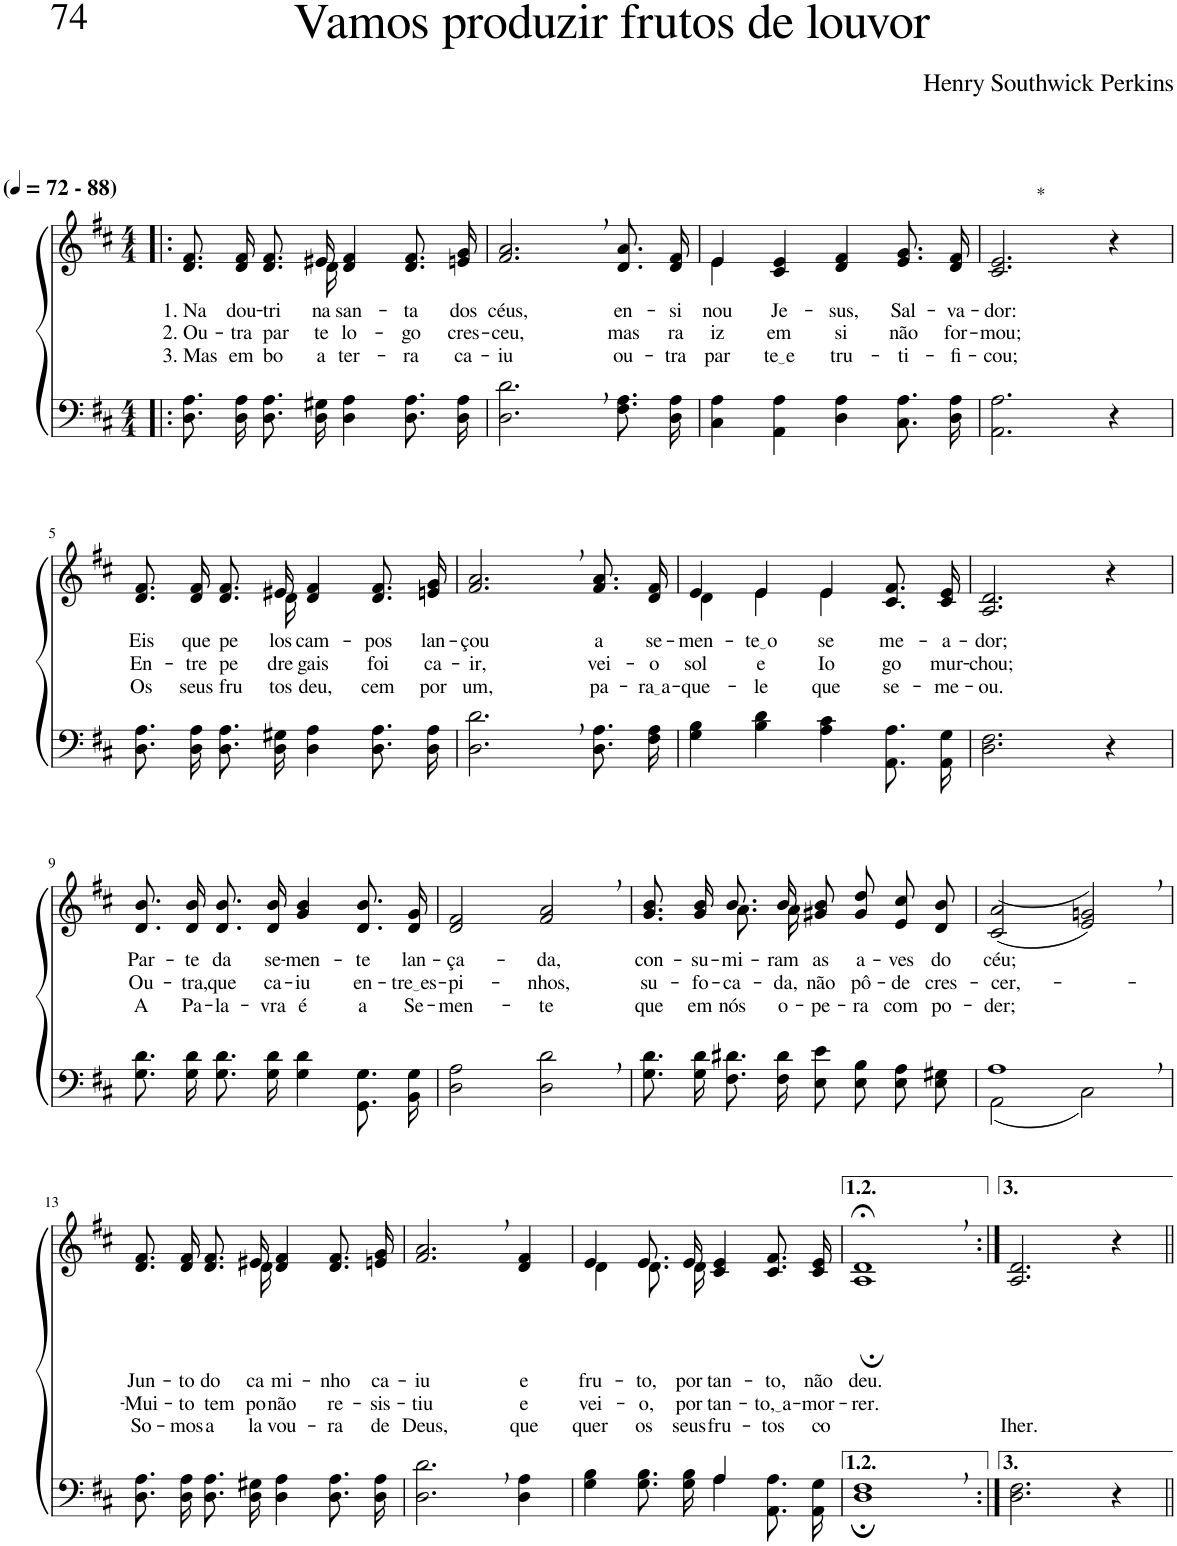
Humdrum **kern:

**kern	**kern	**text	**text	**text
*part2	*part1	*part1	*part1	*part1
*staff2	*staff1	*staff1	*staff1	*staff1
*I"Parte III e IV	*I"Parte I e II	*	*	*
*clefF4	*clefG2	*	*	*
*k[f#c#]	*k[f#c#]	*	*	*
*M4/4	*M4/4	*	*	*
*MM72	*MM72	*	*	*
=1!|:	=1!|:	=1!|:	=1!|:	=1!|:
!	!LO:TX:a:B:t=(	!	!	!
!	!LO:TX:a:B:t=- 88)	!	!	!
!	!	!LO:LY:b	!LO:LY:b	!LO:LY:b
*	*^	*	*	*
8.D\ 8.A\L	8.d/ 8.f#/L	4..ryy	1. Na	2. Ou-	3. Mas
!	!	!	!LO:LY:b	!LO:LY:b	!LO:LY:b
16D\ 16A\Jk	16d/ 16f#/Jk	.	dou-	-tra	em
!	!	!	!LO:LY:b	!LO:LY:b	!LO:LY:b
8.D\ 8.A\L	8.d/ 8.f#/L	.	-tri-	par-	bo-
!	!	!	!LO:LY:b	!LO:LY:b	!LO:LY:b
16D\ 16G#X\Jk	16e#X/Jk	16d\	-na	-te	-a
!	!	!	!LO:LY:b	!LO:LY:b	!LO:LY:b
4D\ 4A\	4d/ 4f#/	2ryy	san-	lo-	ter-
!	!	!	!LO:LY:b	!LO:LY:b	!LO:LY:b
8.D\ 8.A\L	8.d/ 8.f#/L	.	-ta	-go	-ra
!	!	!	!LO:LY:b	!LO:LY:b	!LO:LY:b
16D\ 16A\Jk	16en/ 16g/Jk	.	dos	cres-	ca-
*	*v	*v	*	*	*
=2	=2	=2	=2	=2
!	!	!LO:LY:b	!LO:LY:b	!LO:LY:b
2.D\, 2.d\,	2.f#/, 2.a/,	céus,	-ceu,	-iu
!	!	!LO:LY:b	!LO:LY:b	!LO:LY:b
8.F#\ 8.A\L	8.d/ 8.a/L	en-	mas	ou-
!	!	!LO:LY:b	!LO:LY:b	!LO:LY:b
16D\ 16A\Jk	16d/ 16f#/Jk	-si-	ra-	-tra
=3	=3	=3	=3	=3
*	*^	*	*	*
!	!	!	!LO:LY:b	!LO:LY:b	!LO:LY:b
4C#\ 4A\	4e/	4e\	-nou	-iz	par-
!	!	!	!LO:LY:b	!LO:LY:b	!LO:LY:b
4AA\ 4A\	4c#/ 4e/	2.ryy	Je-	em	te e
!	!	!	!LO:LY:b	!LO:LY:b	!LO:LY:b
4D\ 4A\	4d/ 4f#/	.	-sus,	si	tru-
!	!	!	!LO:LY:b	!LO:LY:b	!LO:LY:b
8.C#\ 8.A\L	8.e/ 8.g/L	.	Sal-	não	-ti-
!	!	!	!LO:LY:b	!LO:LY:b	!LO:LY:b
16D\ 16A\Jk	16d/ 16f#/Jk	.	-va-	for-	-fi-
*	*v	*v	*	*	*
=4	=4	=4	=4	=4
!	!LO:TX:a:t=*	!	!	!
!	!	!LO:LY:b	!LO:LY:b	!LO:LY:b
2.AA\ 2.A\	2.c#/ 2.e/	-dor:	-mou;	-cou;
4r	4r	.	.	.
!!LO:LB:g=z
=5	=5	=5	=5	=5
!	!	!LO:LY:b	!LO:LY:b	!LO:LY:b
*	*^	*	*	*
8.D\ 8.A\L	8.d/ 8.f#/L	4..ryy	Eis	En-	Os
!	!	!	!LO:LY:b	!LO:LY:b	!LO:LY:b
16D\ 16A\Jk	16d/ 16f#/Jk	.	que	-tre	seus
!	!	!	!LO:LY:b	!LO:LY:b	!LO:LY:b
8.D\ 8.A\L	8.d/ 8.f#/L	.	pe-	pe-	fru-
!	!	!	!LO:LY:b	!LO:LY:b	!LO:LY:b
16D\ 16G#X\Jk	16e#X/Jk	16d\	-los	-dre-	-tos
!	!	!	!LO:LY:b	!LO:LY:b	!LO:LY:b
4D\ 4A\	4d/ 4f#/	2ryy	cam-	-gais	deu,
!	!	!	!LO:LY:b	!LO:LY:b	!LO:LY:b
8.D\ 8.A\L	8.d/ 8.f#/L	.	-pos	foi	cem
!	!	!	!LO:LY:b	!LO:LY:b	!LO:LY:b
16D\ 16A\Jk	16en/ 16g/Jk	.	lan-	ca-	por
*	*v	*v	*	*	*
=6	=6	=6	=6	=6
!	!	!LO:LY:b	!LO:LY:b	!LO:LY:b
2.D\, 2.d\,	2.f#/, 2.a/,	-çou	-ir,	um,
!	!	!LO:LY:b	!LO:LY:b	!LO:LY:b
8.D\ 8.A\L	8.f#/ 8.a/L	a	vei-	pa-
!	!	!LO:LY:b	!LO:LY:b	!LO:LY:b
16F#\ 16A\Jk	16d/ 16f#/Jk	se-	-o	ra a
=7	=7	=7	=7	=7
!	!	!LO:LY:b	!LO:LY:b	!LO:LY:b
*	*^	*	*	*
4G\ 4B\	4d\	4e/	-men-	sol	-que-
!	!	!	!LO:LY:b	!LO:LY:b	!LO:LY:b
4B\ 4d\	4e\	4e/	te o	e	-le
!	!	!	!LO:LY:b	!LO:LY:b	!LO:LY:b
4A\ 4c#\	4e\	4e/	se-	Io-	que
!	!	!	!LO:LY:b	!LO:LY:b	!LO:LY:b
8.AA\ 8.A\L	4ryy	8.c#/ 8.f#/L	-me-	-go	se-
!	!	!	!LO:LY:b	!LO:LY:b	!LO:LY:b
16AA\ 16G\Jk	.	16c#/ 16e/Jk	-a-	mur-	-me-
=8	=8	=8	=8	=8	=8
!	!	!	!LO:LY:b	!LO:LY:b	!LO:LY:b
*	*v	*v	*	*	*
2.D\ 2.F#\	2.A/ 2.d/	-dor;	-chou;	-ou.
4r	4r	.	.	.
!!LO:LB:g=z
=9	=9	=9	=9	=9
!	!	!LO:LY:b	!LO:LY:b	!LO:LY:b
8.G\ 8.d\L	8.d/ 8.b/L	Par-	Ou-	A
!	!	!LO:LY:b	!LO:LY:b	!LO:LY:b
16G\ 16d\Jk	16d/ 16b/Jk	-te	-tra,	Pa-
!	!	!LO:LY:b	!LO:LY:b	!LO:LY:b
8.G\ 8.d\L	8.d/ 8.b/L	da	que	-la-
!	!	!LO:LY:b	!LO:LY:b	!LO:LY:b
16G\ 16d\Jk	16d/ 16b/Jk	se-	ca-	-vra
!	!	!LO:LY:b	!LO:LY:b	!LO:LY:b
4G\ 4d\	4g/ 4b/	-men-	-iu	é
!	!	!LO:LY:b	!LO:LY:b	!LO:LY:b
8.GG/ 8.G/L	8.d/ 8.b/L	-te	en-	a
!	!	!LO:LY:b	!LO:LY:b	!LO:LY:b
16BB/ 16G/Jk	16d/ 16g/Jk	lan-	tre es	Se-
=10	=10	=10	=10	=10
!	!	!LO:LY:b	!LO:LY:b	!LO:LY:b
2D\ 2A\	2d/ 2f#/	-ça-	-pi-	-men-
!	!	!LO:LY:b	!LO:LY:b	!LO:LY:b
2D\, 2d\,	2f#/, 2a/,	-da,	-nhos,	-te
=11	=11	=11	=11	=11
*	*^	*	*	*
!	!	!	!LO:LY:b	!LO:LY:b	!LO:LY:b
8.G\ 8.d\L	4ryy	8.g/ 8.b/L	con-	su-	que
!	!	!	!LO:LY:b	!LO:LY:b	!LO:LY:b
16G\ 16d\Jk	.	16g/ 16b/Jk	-su-	-fo-	em
!	!	!	!LO:LY:b	!LO:LY:b	!LO:LY:b
8.F#\ 8.d#X\L	8.b/L	8.a\L	-mi-	-ca-	nós
!	!	!	!LO:LY:b	!LO:LY:b	!LO:LY:b
16F#\ 16d#\Jk	16b/Jk	16a\Jk	-ram	-da,	o-
!	!	!	!LO:LY:b	!LO:LY:b	!LO:LY:b
8E\ 8e\L	8ryy	8g#X\ 8b\L	as	não	-pe-
!	!	!	!LO:LY:b	!LO:LY:b	!LO:LY:b
8E\ 8B\J	16ryy	8g#\ 8dd\J	a-	pô-	-ra
.	4ryy	.	.	.	.
!	!	!	!LO:LY:b	!LO:LY:b	!LO:LY:b
8E\ 8A\L	.	8e/ 8cc#/L	-ves	-de	com
!	!	!	!LO:LY:b	!LO:LY:b	!LO:LY:b
8E\ 8G#X\J	.	8d/ 8b/J	do	cres-	po-
.	16ryy	.	.	.	.
*	*v	*v	*	*	*
=12	=12	=12	=12	=12
*^	*	*	*	*
!	!	!	!LO:LY:b	!LO:LY:b	!LO:LY:b
1A,	(2AA\	((2c#/ 2a/	céu;	-cer,-	-der;
.	2C#\)	2e/, 2gn/,))	.	.	.
!!LO:LB:g=z
=13	=13	=13	=13	=13	=13
!	!	!	!LO:LY:b	!LO:LY:b	!LO:LY:b
*v	*v	*^	*	*	*
8.D\ 8.A\L	8.d/ 8.f#/L	4..ryy	Jun-	-Mui-	So-
!	!	!	!LO:LY:b	!LO:LY:b	!LO:LY:b
16D\ 16A\Jk	16d/ 16f#/Jk	.	-to	-to	-mos
!	!	!	!LO:LY:b	!LO:LY:b	!LO:LY:b
8.D\ 8.A\L	8.d/ 8.f#/L	.	do	tem-	a
!	!	!	!LO:LY:b	!LO:LY:b	!LO:LY:b
16D\ 16G#X\Jk	16e#X/Jk	16d\	ca-	-po	la-
!	!	!	!LO:LY:b	!LO:LY:b	!LO:LY:b
4D\ 4A\	4d/ 4f#/	2ryy	-mi-	não	-vou-
!	!	!	!LO:LY:b	!LO:LY:b	!LO:LY:b
8.D\ 8.A\L	8.d/ 8.f#/L	.	-nho	re-	-ra
!	!	!	!LO:LY:b	!LO:LY:b	!LO:LY:b
16D\ 16A\Jk	16en/ 16g/Jk	.	ca-	-sis-	de
*	*v	*v	*	*	*
=14	=14	=14	=14	=14
!	!	!LO:LY:b	!LO:LY:b	!LO:LY:b
2.D\, 2.d\,	2.f#/, 2.a/,	-iu	-tiu	Deus,
!	!	!LO:LY:b	!LO:LY:b	!LO:LY:b
4D\ 4A\	4d/ 4f#/	e	e	que
=15	=15	=15	=15	=15
*^	*^	*	*	*
!	!	!	!	!LO:LY:b	!LO:LY:b	!LO:LY:b
2ryy	4G\ 4B\	4e/	4d\	fru-	vei-	quer
!	!	!	!	!LO:LY:b	!LO:LY:b	!LO:LY:b
.	8.G\ 8.B\L	8.e/L	8.d\L	-to,	-o,	os
!	!	!	!	!LO:LY:b	!LO:LY:b	!LO:LY:b
.	16G\ 16B\Jk	16e/Jk	16d\Jk	por-	por-	seus
!	!	!	!	!LO:LY:b	!LO:LY:b	!LO:LY:b
4A/	4A\	4c#/ 4e/	2ryy	-tan-	-tan-	fru-
!	!	!	!	!LO:LY:b	!LO:LY:b	!LO:LY:b
4ryy	8.AA\ 8.A\L	8.c#/ 8.f#/L	.	-to,	to, a	-tos
!	!	!	!	!LO:LY:b	!LO:LY:b	!LO:LY:b
.	16AA\ 16G\Jk	16c#/ 16e/Jk	.	não	-mor-	co-
=16	=16	=16	=16	=16	=16	=16
!	!	!	!	!LO:LY:b	!LO:LY:b	!
1F#;,	1D;	1d;<,	1A;	deu.	-rer.	.
=17:|!	=17:|!	=17:|!	=17:|!	=17:|!	=17:|!	=17:|!
!	!	!	!	!	!	!LO:LY:b
*v	*v	*	*	*	*	*
*	*v	*v	*	*	*
2.D\ 2.F#\	2.A/ 2.d/	.	.	-Iher.
4r	4r	.	.	.
=||	=||	=||	=||	=||
*-	*-	*-	*-	*-
